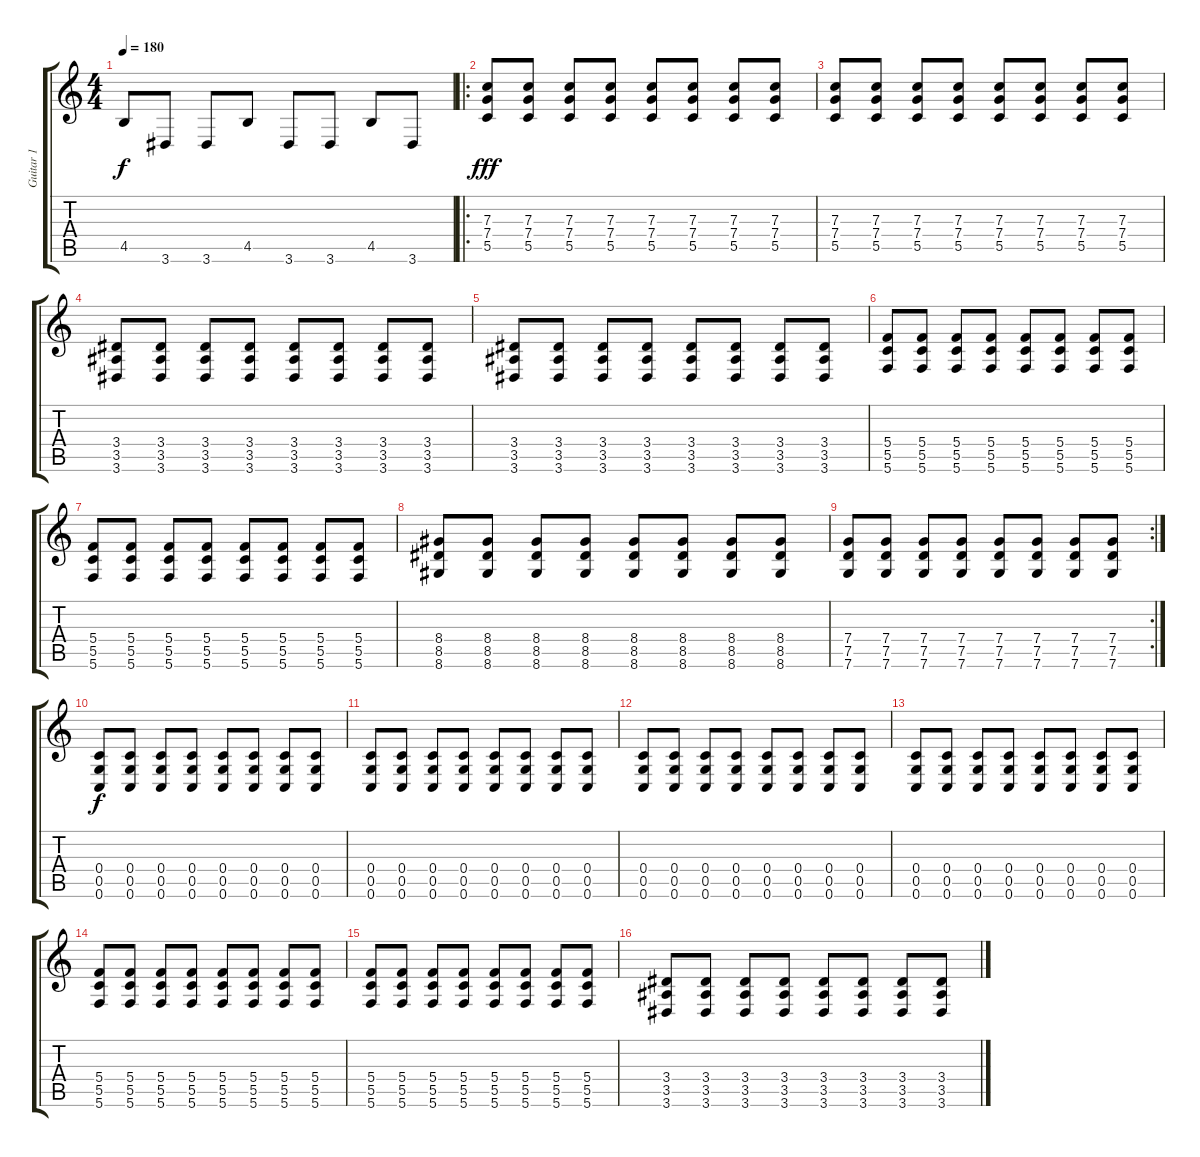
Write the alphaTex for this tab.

\track ("Guitar 1" "Guitar 1") {instrument distortionguitar}
\staff {score tabs}
\tuning (D4 A3 F3 C3 G2 C2) {hide}
\ts (4 4)
\tempo 180
\clef g2
\ks c
4.5.8{dy f} 3.6.8 3.6.8 4.5.8 3.6.8 3.6.8 4.5.8 3.6.8 |
\ro
(7.3 7.4 5.5).8{dy fff} (7.3 7.4 5.5).8 (7.3 7.4 5.5).8 (7.3 7.4 5.5).8 (7.3 7.4 5.5).8 (7.3 7.4 5.5).8 (7.3 7.4 5.5).8 (7.3 7.4 5.5).8 |
(7.3 7.4 5.5).8 (7.3 7.4 5.5).8 (7.3 7.4 5.5).8 (7.3 7.4 5.5).8 (7.3 7.4 5.5).8 (7.3 7.4 5.5).8 (7.3 7.4 5.5).8 (7.3 7.4 5.5).8 |
(3.4 3.5 3.6).8 (3.4 3.5 3.6).8 (3.4 3.5 3.6).8 (3.4 3.5 3.6).8 (3.4 3.5 3.6).8 (3.4 3.5 3.6).8 (3.4 3.5 3.6).8 (3.4 3.5 3.6).8 |
(3.4 3.5 3.6).8 (3.4 3.5 3.6).8 (3.4 3.5 3.6).8 (3.4 3.5 3.6).8 (3.4 3.5 3.6).8 (3.4 3.5 3.6).8 (3.4 3.5 3.6).8 (3.4 3.5 3.6).8 |
(5.4 5.5 5.6).8 (5.4 5.5 5.6).8 (5.4 5.5 5.6).8 (5.4 5.5 5.6).8 (5.4 5.5 5.6).8 (5.4 5.5 5.6).8 (5.4 5.5 5.6).8 (5.4 5.5 5.6).8 |
(5.4 5.5 5.6).8 (5.4 5.5 5.6).8 (5.4 5.5 5.6).8 (5.4 5.5 5.6).8 (5.4 5.5 5.6).8 (5.4 5.5 5.6).8 (5.4 5.5 5.6).8 (5.4 5.5 5.6).8 |
(8.4 8.5 8.6).8 (8.4 8.5 8.6).8 (8.4 8.5 8.6).8 (8.4 8.5 8.6).8 (8.4 8.5 8.6).8 (8.4 8.5 8.6).8 (8.4 8.5 8.6).8 (8.4 8.5 8.6).8 |
\rc 2
(7.4 7.5 7.6).8 (7.4 7.5 7.6).8 (7.4 7.5 7.6).8 (7.4 7.5 7.6).8 (7.4 7.5 7.6).8 (7.4 7.5 7.6).8 (7.4 7.5 7.6).8 (7.4 7.5 7.6).8 |
(0.4 0.5 0.6).8{dy f} (0.4 0.5 0.6).8 (0.4 0.5 0.6).8 (0.4 0.5 0.6).8 (0.4 0.5 0.6).8 (0.4 0.5 0.6).8 (0.4 0.5 0.6).8 (0.4 0.5 0.6).8 |
(0.4 0.5 0.6).8 (0.4 0.5 0.6).8 (0.4 0.5 0.6).8 (0.4 0.5 0.6).8 (0.4 0.5 0.6).8 (0.4 0.5 0.6).8 (0.4 0.5 0.6).8 (0.4 0.5 0.6).8 |
(0.4 0.5 0.6).8 (0.4 0.5 0.6).8 (0.4 0.5 0.6).8 (0.4 0.5 0.6).8 (0.4 0.5 0.6).8 (0.4 0.5 0.6).8 (0.4 0.5 0.6).8 (0.4 0.5 0.6).8 |
(0.4 0.5 0.6).8 (0.4 0.5 0.6).8 (0.4 0.5 0.6).8 (0.4 0.5 0.6).8 (0.4 0.5 0.6).8 (0.4 0.5 0.6).8 (0.4 0.5 0.6).8 (0.4 0.5 0.6).8 |
(5.4 5.5 5.6).8 (5.4 5.5 5.6).8 (5.4 5.5 5.6).8 (5.4 5.5 5.6).8 (5.4 5.5 5.6).8 (5.4 5.5 5.6).8 (5.4 5.5 5.6).8 (5.4 5.5 5.6).8 |
(5.4 5.5 5.6).8 (5.4 5.5 5.6).8 (5.4 5.5 5.6).8 (5.4 5.5 5.6).8 (5.4 5.5 5.6).8 (5.4 5.5 5.6).8 (5.4 5.5 5.6).8 (5.4 5.5 5.6).8 |
(3.4 3.5 3.6).8 (3.4 3.5 3.6).8 (3.4 3.5 3.6).8 (3.4 3.5 3.6).8 (3.4 3.5 3.6).8 (3.4 3.5 3.6).8 (3.4 3.5 3.6).8 (3.4 3.5 3.6).8
